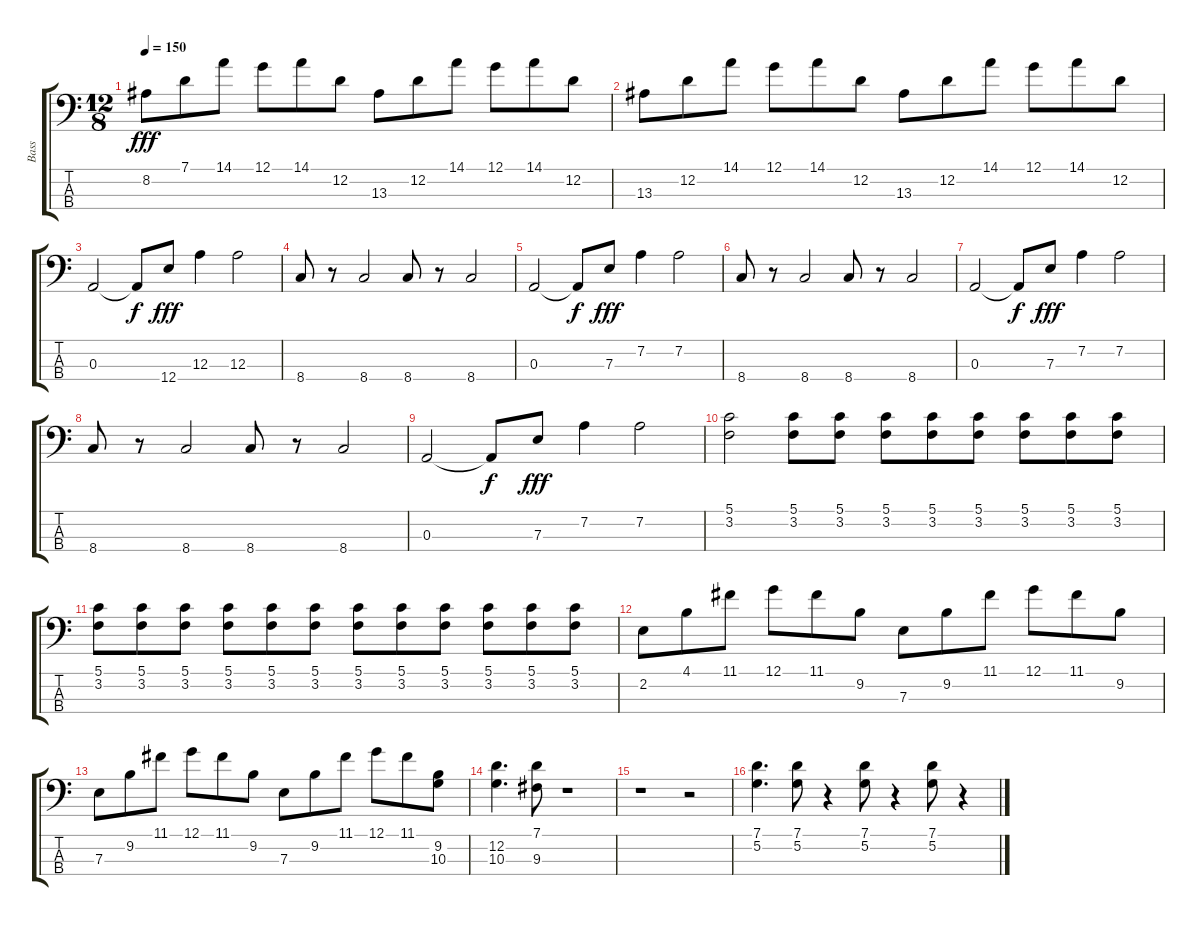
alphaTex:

\track ("Bass" "Bass") {instrument acousticguitarnylon}
\staff {score tabs}
\tuning (G2 D2 A1 E1) {hide}
\ts (12 8)
\tempo 150
\clef f4
\ks c
8.2.8{dy fff} 7.1.8 14.1.8 12.1.8 14.1.8 12.2.8 13.3.8 12.2.8 14.1.8 12.1.8 14.1.8 12.2.8 |
13.3.8 12.2.8 14.1.8 12.1.8 14.1.8 12.2.8 13.3.8 12.2.8 14.1.8 12.1.8 14.1.8 12.2.8 |
0.3.2 0.3{t}.8{dy f} 12.4.8{dy fff} 12.3.4 12.3.2 |
8.4.8 r.8 8.4.2 8.4.8 r.8 8.4.2 |
0.3.2 0.3{t}.8{dy f} 7.3.8{dy fff} 7.2.4 7.2.2 |
8.4.8 r.8 8.4.2 8.4.8 r.8 8.4.2 |
0.3.2 0.3{t}.8{dy f} 7.3.8{dy fff} 7.2.4 7.2.2 |
8.4.8 r.8 8.4.2 8.4.8 r.8 8.4.2 |
0.3.2 0.3{t}.8{dy f} 7.3.8{dy fff} 7.2.4 7.2.2 |
(5.1 3.2).2 (5.1 3.2).8 (5.1 3.2).8 (5.1 3.2).8 (5.1 3.2).8 (5.1 3.2).8 (5.1 3.2).8 (5.1 3.2).8 (5.1 3.2).8 |
(5.1 3.2).8 (5.1 3.2).8 (5.1 3.2).8 (5.1 3.2).8 (5.1 3.2).8 (5.1 3.2).8 (5.1 3.2).8 (5.1 3.2).8 (5.1 3.2).8 (5.1 3.2).8 (5.1 3.2).8 (5.1 3.2).8 |
2.2.8 4.1.8 11.1.8 12.1.8 11.1.8 9.2.8 7.3.8 9.2.8 11.1.8 12.1.8 11.1.8 9.2.8 |
7.3.8 9.2.8 11.1.8 12.1.8 11.1.8 9.2.8 7.3.8 9.2.8 11.1.8 12.1.8 11.1.8 (9.2 10.3).8 |
(12.2 10.3).4{d} (7.1 9.3).8 r.1 |
r.1 r.2 |
(7.1 5.2).4{d} (7.1 5.2).8 r.4 (7.1 5.2).8 r.4 (7.1 5.2).8 r.4
